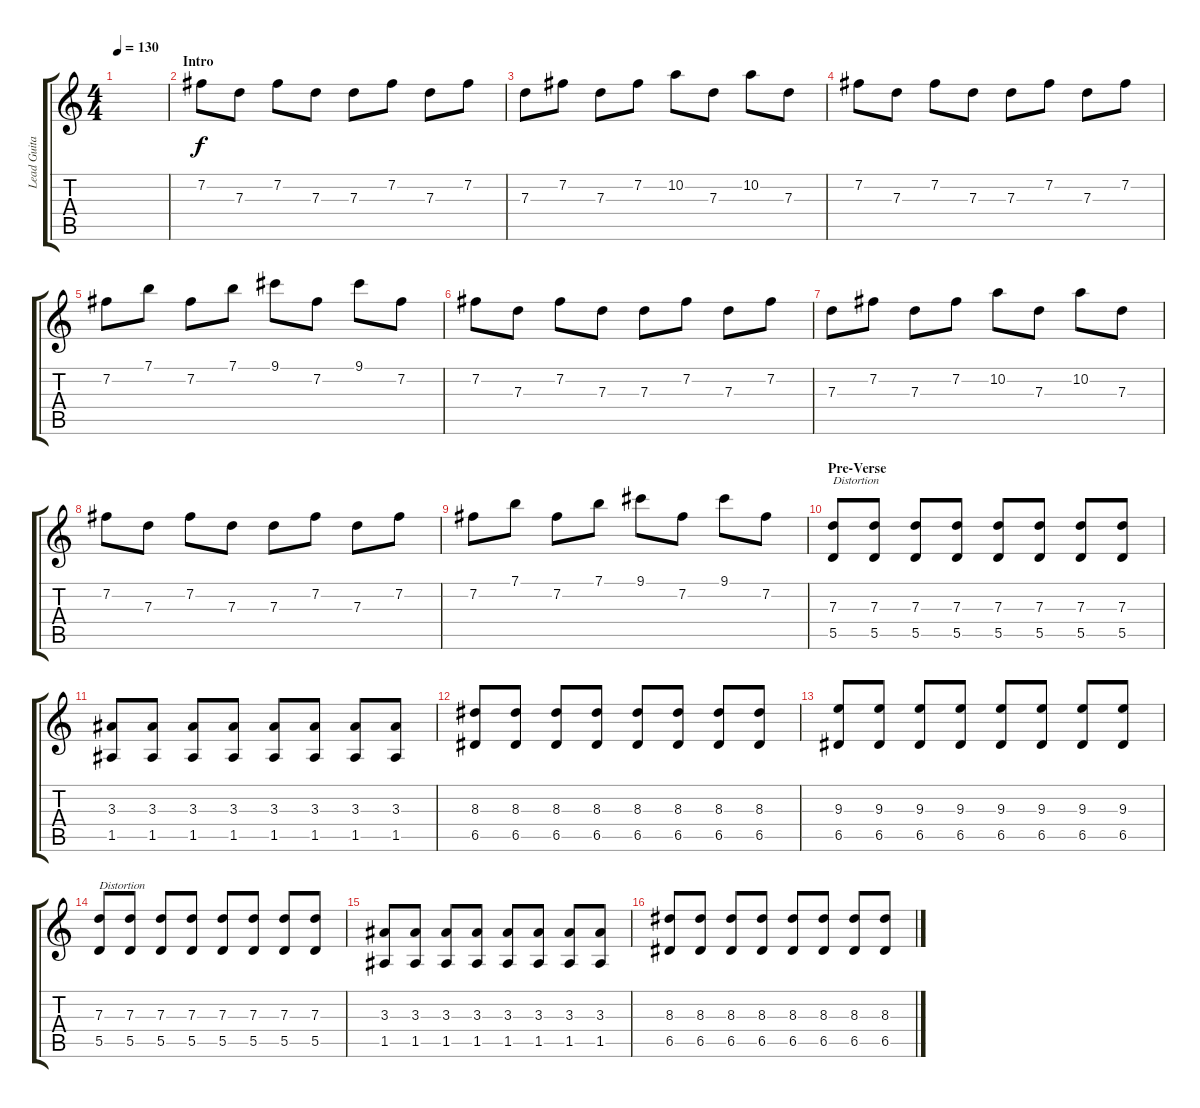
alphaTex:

\track ("Lead Guitar" "Lead Guita") {instrument electricguitarjazz}
\staff {score tabs}
\tuning (E4 B3 G3 D3 A2 E2) {hide}
\ts (4 4)
\tempo 130
\clef g2
\ks c
|
\section ("" "Intro")
7.2.8 7.3.8 7.2.8 7.3.8 7.3.8 7.2.8 7.3.8 7.2.8 |
7.3.8 7.2.8 7.3.8 7.2.8 10.2.8 7.3.8 10.2.8 7.3.8 |
7.2.8 7.3.8 7.2.8 7.3.8 7.3.8 7.2.8 7.3.8 7.2.8 |
7.2.8 7.1.8 7.2.8 7.1.8 9.1.8 7.2.8 9.1.8 7.2.8 |
7.2.8 7.3.8 7.2.8 7.3.8 7.3.8 7.2.8 7.3.8 7.2.8 |
7.3.8 7.2.8 7.3.8 7.2.8 10.2.8 7.3.8 10.2.8 7.3.8 |
7.2.8 7.3.8 7.2.8 7.3.8 7.3.8 7.2.8 7.3.8 7.2.8 |
7.2.8 7.1.8 7.2.8 7.1.8 9.1.8 7.2.8 9.1.8 7.2.8 |
\section ("" "Pre-Verse")
(7.3 5.5).8{txt "Distortion" instrument distortionguitar} (7.3 5.5).8 (7.3 5.5).8 (7.3 5.5).8 (7.3 5.5).8 (7.3 5.5).8 (7.3 5.5).8 (7.3 5.5).8 |
(3.3 1.5).8 (3.3 1.5).8 (3.3 1.5).8 (3.3 1.5).8 (3.3 1.5).8 (3.3 1.5).8 (3.3 1.5).8 (3.3 1.5).8 |
(8.3 6.5).8 (8.3 6.5).8 (8.3 6.5).8 (8.3 6.5).8 (8.3 6.5).8 (8.3 6.5).8 (8.3 6.5).8 (8.3 6.5).8 |
(9.3 6.5).8 (9.3 6.5).8 (9.3 6.5).8 (9.3 6.5).8 (9.3 6.5).8 (9.3 6.5).8 (9.3 6.5).8 (9.3 6.5).8 |
(7.3 5.5).8{txt "Distortion" instrument distortionguitar} (7.3 5.5).8 (7.3 5.5).8 (7.3 5.5).8 (7.3 5.5).8 (7.3 5.5).8 (7.3 5.5).8 (7.3 5.5).8 |
(3.3 1.5).8 (3.3 1.5).8 (3.3 1.5).8 (3.3 1.5).8 (3.3 1.5).8 (3.3 1.5).8 (3.3 1.5).8 (3.3 1.5).8 |
(8.3 6.5).8 (8.3 6.5).8 (8.3 6.5).8 (8.3 6.5).8 (8.3 6.5).8 (8.3 6.5).8 (8.3 6.5).8 (8.3 6.5).8
